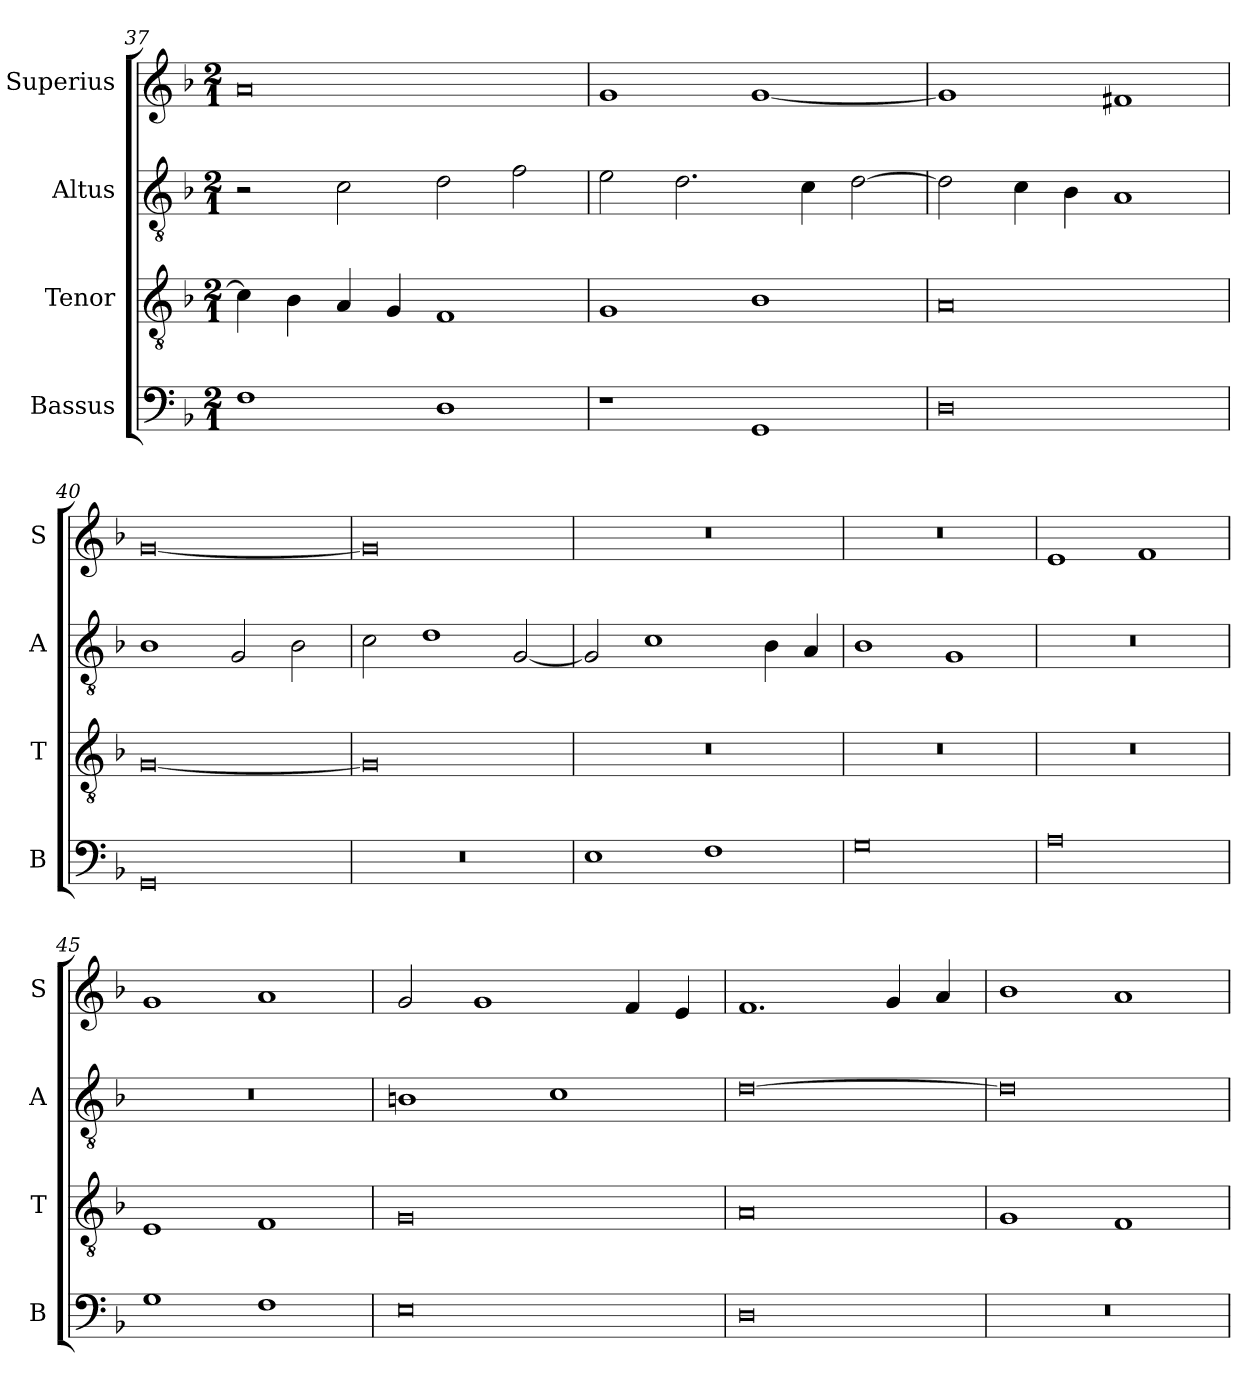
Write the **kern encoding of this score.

**kern	**kern	**kern	**kern
*part4	*part3	*part2	*part1
*staff4	*staff3	*staff2	*staff1
*I"Bassus	*I"Tenor	*I"Altus	*I"Superius
*I'B	*I'T	*I'A	*I'S
*clefF4	*clefGv2	*clefGv2	*clefG2
*k[b-]	*k[b-]	*k[b-]	*k[b-]
*M2/1	*M2/1	*M2/1	*M2/1
=37	=37	=37	=37
1F	4c\]	2r	0a
.	4B-\	.	.
.	4A/	2c\	.
.	4G/	.	.
1D	1F	2d\	.
.	.	2f\	.
=38	=38	=38	=38
1r	1G	2e\	1g
.	.	2.d\	.
1GG	1B-	.	[1g
.	.	4c\	.
.	.	[2d\	.
=39	=39	=39	=39
0D	0A	2d\]	1g]
.	.	4c\	.
.	.	4B-\	.
.	.	1A	1f#X
=40	=40	=40	=40
0GG	[0G	1B-	[0g
.	.	2G/	.
.	.	2B-\	.
=41	=41	=41	=41
0r	0G]	2c\	0g]
.	.	1d	.
.	.	[2G/	.
=42	=42	=42	=42
1E	0r	2G/]	0r
.	.	1c	.
1F	.	.	.
.	.	4B-\	.
.	.	4A/	.
=43	=43	=43	=43
0G	0r	1B-	0r
.	.	1G	.
=44	=44	=44	=44
0A	0r	0r	1e
.	.	.	1f
=45	=45	=45	=45
1G	1E	0r	1g
1F	1F	.	1a
=46	=46	=46	=46
0E	0G	1Bn	2g/
.	.	.	1g
.	.	1c	.
.	.	.	4f/
.	.	.	4e/
=47	=47	=47	=47
0D	0A	[0d	1.f
.	.	.	4g/
.	.	.	4a/
=48	=48	=48	=48
0r	1G	0d]	1b-
.	1F	.	1a
=	=	=	=
*-	*-	*-	*-
